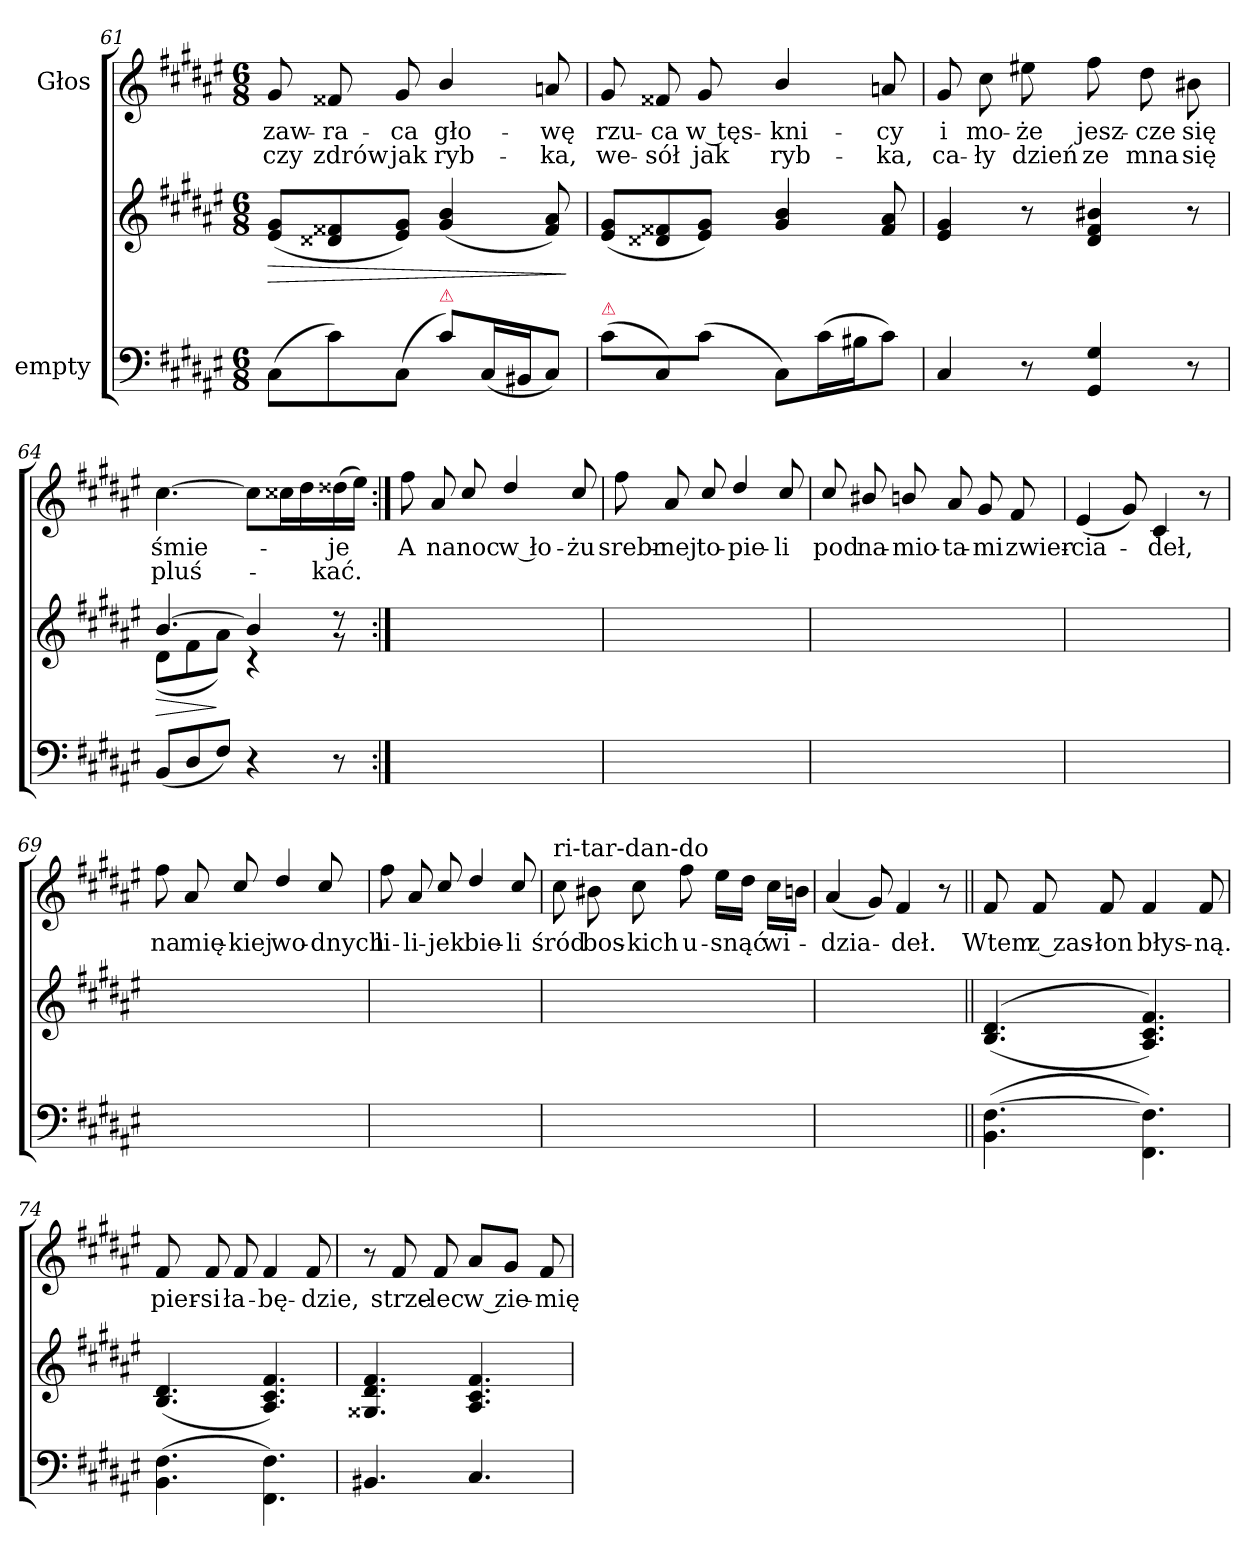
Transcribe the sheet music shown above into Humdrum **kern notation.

**kern	**kern	**dynam	**kern	**text	**text
*part2	*part2	*part2	*part1	*part1	*part1
*staff3	*staff2	*staff2/3	*staff1	*staff1	*staff1
*I"empty	*	*	*I"Głos	*	*
*clefF4	*clefG2	*	*clefG2	*	*
*k[f#c#g#d#a#e#]	*k[f#c#g#d#a#e#]	*	*k[f#c#g#d#a#e#]	*	*
*M6/8	*M6/8	*	*M6/8	*	*
=61	=61	=61	=61	=61	=61
!	!	!LO:HP:b	!	!	!
(8C#\L	(8e#/ 8g#/L	>	8g#/	zaw-	czy
8c#\)	8d##X/ 8f##X/	.	8f##X/	-ra-	zdrów
(8C#\J	8e#/ 8g#/J)	.	8g#/	-ca	jak
!LO:TX:a:color=crimson:t=⚠	!	!	!	!	!
8c#\L)	(4g#/ 4b/	.	4b/	gło-	ryb-
(16C#/L	.	.	.	.	.
16BB#X/J	.	.	.	.	.
8C#/J)	8f##/ 8a#/)	.	8an/	-wę	-ka,
.	.	]	.	.	.
=62	=62	=62	=62	=62	=62
!LO:TX:a:color=crimson:t=⚠	!	!	!	!	!
(8c#\L	(8e#/ 8g#/L	.	8g#/	rzu-	we-
8C#/)	8d##X/ 8f##X/	.	8f##X/	-ca	-sół
(8c#\J	8e#/ 8g#/J)	.	8g#/	w tęs-	jak
8C#/L)	4g#/ 4b/	.	4b/	-kni-	ryb-
(16c#\L	.	.	.	.	.
16B#X\J	.	.	.	.	.
8c#\J)	8f##/ 8a#/	.	8an/	-cy	-ka,
=63	=63	=63	=63	=63	=63
4C#/	4e#/ 4g#/	.	8g#/	i	ca-
.	.	.	8cc#\	mo-	-ły
8r	8r	.	8ee#X\	-że	dzień
4GG#/ 4G#/	4d#/ 4f#/ 4b#X/	.	8ff#\	jesz-	ze
.	.	.	8dd#\	-cze	mna
8r	8r	.	8b#X\	się	się
=64	=64	=64	=64	=64	=64
*	*^	*	*	*	*
!	!	!	!LO:HP:b	!	!	!
(8BB/L	[4.b/	(>8d#\L	>	[4.cc#\	śmie-	pluś-
8D#/	.	8f#\	.	.	.	.
8F#/J)	.	8a#\J)	]	.	.	.
4r	4b/]	4r	.	8cc#\L]	.	.
.	.	.	.	16cc##X\L	.	.
.	.	.	.	16dd#\	.	.
8r	8r	8r	.	(16dd##X\	-je	-kać.
.	.	.	.	16ee#\JJ)	.	.
*	*v	*v	*	*	*	*
=65:|!	=65:|!	=65:|!	=65:|!	=65:|!	=65:|!
2.ryy	2.ryy	.	8ff#\	A	.
.	.	.	8a#/	na	.
.	.	.	8cc#/	noc	.
.	.	.	4dd#/	w ło-	.
.	.	.	8cc#/	-żu	.
=66	=66	=66	=66	=66	=66
2.ryy	2.ryy	.	8ff#\	srebr-	.
.	.	.	8a#/	-nej	.
.	.	.	8cc#/	to-	.
.	.	.	4dd#/	-pie-	.
.	.	.	8cc#/	-li	.
=67	=67	=67	=67	=67	=67
2.ryy	2.ryy	.	8cc#/	pod	.
.	.	.	8b#X/	na-	.
.	.	.	8bn/	-mio-	.
.	.	.	8a#/	-ta-	.
.	.	.	8g#/	-mi	.
.	.	.	8f#/	zwier-	.
=68	=68	=68	=68	=68	=68
2.ryy	2.ryy	.	(4e#/	-cia-	.
.	.	.	8g#/)	.	.
.	.	.	4c#/	-deł,	.
.	.	.	8r	.	.
=69	=69	=69	=69	=69	=69
2.ryy	2.ryy	.	8ff#\	na	.
.	.	.	8a#/	mię-	.
.	.	.	8cc#/	-kiej	.
.	.	.	4dd#/	wo-	.
.	.	.	8cc#/	-dnych	.
=70	=70	=70	=70	=70	=70
2.ryy	2.ryy	.	8ff#\	li-	.
.	.	.	8a#/	-li-	.
.	.	.	8cc#/	-jek	.
.	.	.	4dd#/	bie-	.
.	.	.	8cc#/	-li	.
=71	=71	=71	=71	=71	=71
!	!	!	!LO:TX:a:t=ri-tar-dan-do	!	!
2.ryy	2.ryy	.	8cc#\	śród	.
.	.	.	8b#X\	bos-	.
.	.	.	8cc#\	-kich	.
.	.	.	8ff#\	u-	.
.	.	.	16ee#\LL	-snąć	.
.	.	.	16dd#\JJ	.	.
.	.	.	16cc#\LL	wi-	.
.	.	.	16bn\JJ	.	.
=72	=72	=72	=72	=72	=72
2.ryy	2.ryy	.	(4a#/	-dzia-	.
.	.	.	8g#/)	.	.
.	.	.	4f#/	-deł.	.
.	.	.	8r	.	.
=73||	=73||	=73||	=73||	=73||	=73||
(<4.BB\ [4.F#\	(<(>4.B/ 4.d#/	.	8f#/	Wtem	.
.	.	.	8f#/	z zas-	.
.	.	.	8f#/	-łon	.
4.FF#\ 4.F#]\)	4.A#/ 4.c#/ 4.f#/))	.	4f#/	błys-	.
.	.	.	8f#/	-ną.	.
=74	=74	=74	=74	=74	=74
(<4.BB\ 4.F#\	(4.B/ 4.d#/	.	8f#/	pier-	.
.	.	.	8f#/	-si	.
.	.	.	8f#/	ła-	.
4.FF#\ 4.F#\)	4.A#/ 4.c#/ 4.f#/)	.	4f#/	-bę-	.
.	.	.	8f#/	-dzie,	.
=75	=75	=75	=75	=75	=75
4.BB#X/	4.G##X/ 4.d#/ 4.f#/	.	8r	.	.
.	.	.	8f#/	strze-	.
.	.	.	8f#/	-lec	.
4.C#/	4.A#/ 4.c#/ 4.f#/	.	8a#/L	w zie-	.
.	.	.	8g#/J	.	.
.	.	.	8f#/	-mię	.
=	=	=	=	=	=
*-	*-	*-	*-	*-	*-
